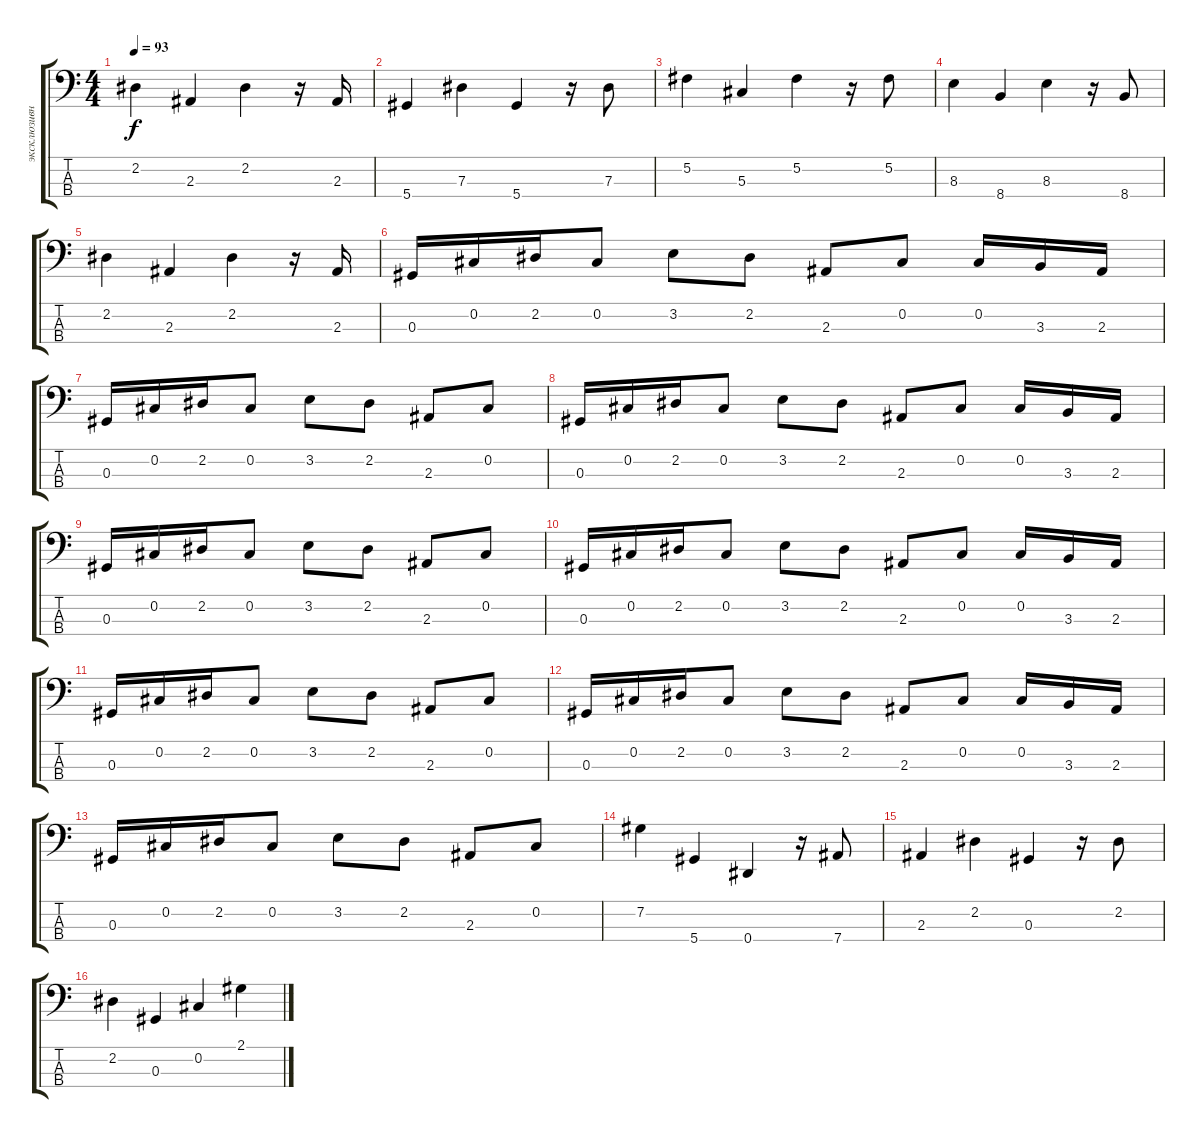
\track ("эксклюзивные" "эксклюзивн") {solo instrument acousticbass}
\staff {score tabs}
\tuning (Gb2 Db2 Ab1 Eb1) {hide}
\ts (4 4)
\tempo 93
\clef f4
\ks c
2.2.4{dy f} 2.3.4 2.2.4 r.16 2.3.16 |
5.4.4 7.3.4 5.4.4 r.16 7.3.8 |
5.2.4 5.3.4 5.2.4 r.16 5.2.8 |
8.3.4 8.4.4 8.3.4 r.16 8.4.8 |
2.2.4 2.3.4 2.2.4 r.16 2.3.16 |
0.3.16 0.2.16 2.2.16 0.2.8 3.2.8 2.2.8 2.3.8 0.2.8 0.2.16 3.3.16 2.3.16 |
0.3.16 0.2.16 2.2.16 0.2.8 3.2.8 2.2.8 2.3.8 0.2.8 |
0.3.16 0.2.16 2.2.16 0.2.8 3.2.8 2.2.8 2.3.8 0.2.8 0.2.16 3.3.16 2.3.16 |
0.3.16 0.2.16 2.2.16 0.2.8 3.2.8 2.2.8 2.3.8 0.2.8 |
0.3.16 0.2.16 2.2.16 0.2.8 3.2.8 2.2.8 2.3.8 0.2.8 0.2.16 3.3.16 2.3.16 |
0.3.16 0.2.16 2.2.16 0.2.8 3.2.8 2.2.8 2.3.8 0.2.8 |
0.3.16 0.2.16 2.2.16 0.2.8 3.2.8 2.2.8 2.3.8 0.2.8 0.2.16 3.3.16 2.3.16 |
0.3.16 0.2.16 2.2.16 0.2.8 3.2.8 2.2.8 2.3.8 0.2.8 |
7.2.4 5.4.4 0.4.4 r.16 7.4.8 |
2.3.4 2.2.4 0.3.4 r.16 2.2.8 |
2.2.4 0.3.4 0.2.4 2.1.4
